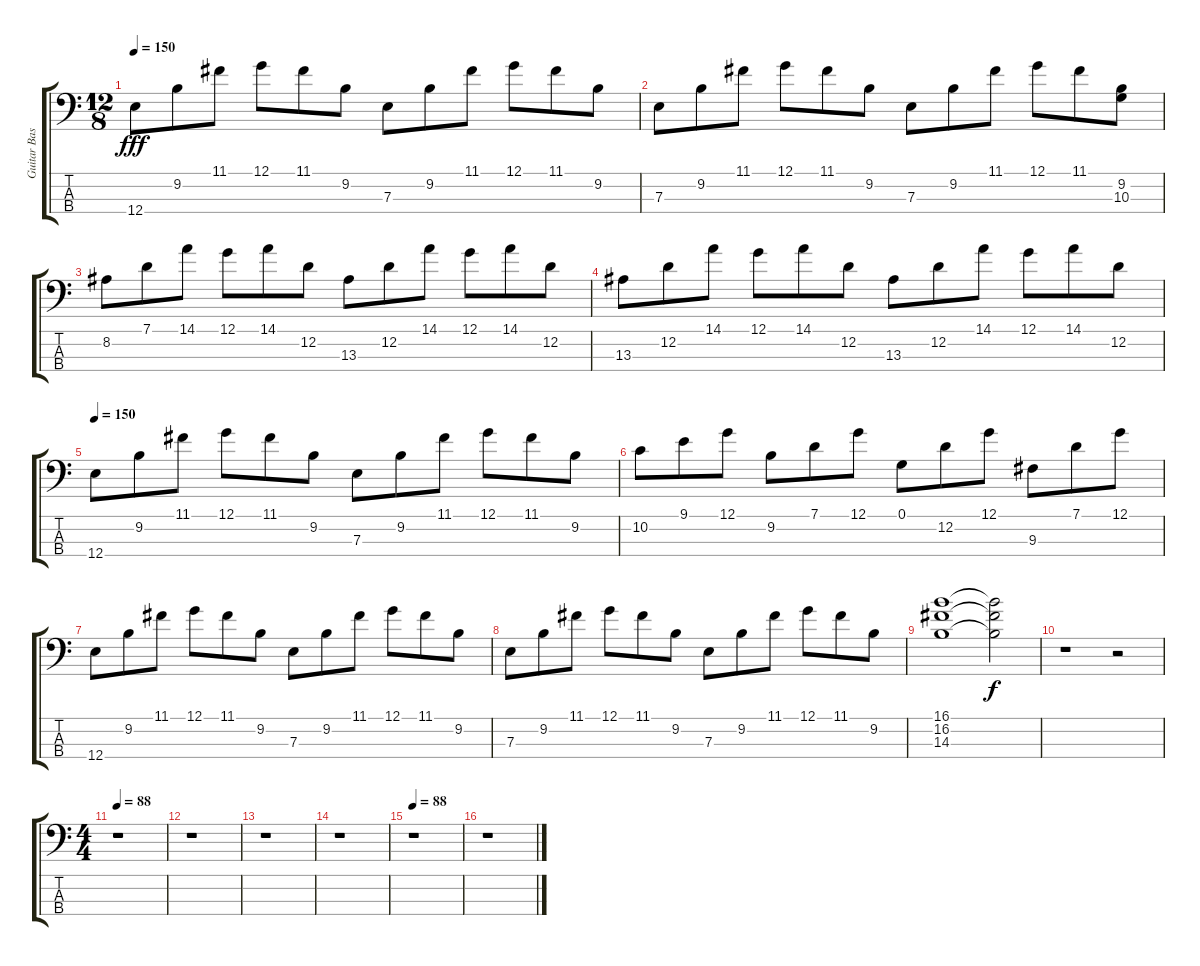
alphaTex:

\track ("Guitar Bass" "Guitar Bas") {instrument acousticguitarnylon}
\staff {score tabs}
\tuning (G2 D2 A1 E1) {hide}
\ts (12 8)
\tempo 150
\clef f4
\ks c
12.4.8{dy fff} 9.2.8 11.1.8 12.1.8 11.1.8 9.2.8 7.3.8 9.2.8 11.1.8 12.1.8 11.1.8 9.2.8 |
7.3.8 9.2.8 11.1.8 12.1.8 11.1.8 9.2.8 7.3.8 9.2.8 11.1.8 12.1.8 11.1.8 (9.2 10.3).8 |
8.2.8 7.1.8 14.1.8 12.1.8 14.1.8 12.2.8 13.3.8 12.2.8 14.1.8 12.1.8 14.1.8 12.2.8 |
13.3.8 12.2.8 14.1.8 12.1.8 14.1.8 12.2.8 13.3.8 12.2.8 14.1.8 12.1.8 14.1.8 12.2.8 |
\tempo 150
12.4.8 9.2.8 11.1.8 12.1.8 11.1.8 9.2.8 7.3.8 9.2.8 11.1.8 12.1.8 11.1.8 9.2.8 |
10.2.8 9.1.8 12.1.8 9.2.8 7.1.8 12.1.8 0.1.8 12.2.8 12.1.8 9.3.8 7.1.8 12.1.8 |
12.4.8 9.2.8 11.1.8 12.1.8 11.1.8 9.2.8 7.3.8 9.2.8 11.1.8 12.1.8 11.1.8 9.2.8 |
7.3.8 9.2.8 11.1.8 12.1.8 11.1.8 9.2.8 7.3.8 9.2.8 11.1.8 12.1.8 11.1.8 9.2.8 |
(16.1 16.2 14.3).1 (16.1{t} 16.2{t} 14.3{t}).2{dy f} |
r.1 r.2 |
\ts (4 4)
\tempo 88
r.1 |
r.1 |
r.1 |
r.1 |
\tempo 88
r.1 |
r.1
